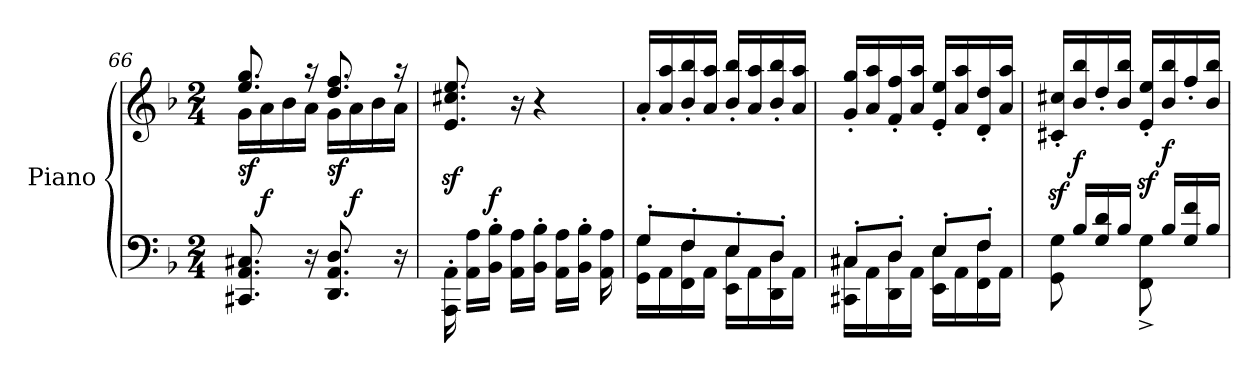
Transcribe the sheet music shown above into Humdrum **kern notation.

**kern	**kern	**dynam
*part1	*part1	*part1
*staff2	*staff1	*staff1/2
*I"Piano	*	*
*I'Pno	*	*
*clefF4	*clefG2	*
*k[b-]	*k[b-]	*
*M2/4	*M2/4	*
=66	=66	=66
*	*^	*
!	!	!	!LO:DY:b
8.CC#X/ 8.AA/ 8.C#X/	8.ee/ 8.gg/	16g\LL	sf
!	!	!	!LO:DY:b
.	.	16a\	f
.	.	16b-\	.
16r	16r	16a\JJ	.
!	!	!	!LO:DY:b
8.DD/ 8.AA/ 8.D/	8.dd/ 8.ff/	16g\LL	sf
!	!	!	!LO:DY:b
.	.	16a\	f
.	.	16b-\	.
16r	16r	16a\JJ	.
*	*v	*v	*
=67	=67	=67
16AAA\' 16AA\'	8.e/z< 8.cc#X/z< 8.ee/z<	.
16AA\ 16A\LL	.	.
!	!	!LO:DY:a=2
16BB-\' 16B-\'JJ	.	f
16AA\ 16A\LL	16r	.
16BB-\' 16B-\'JJ	4r	.
16AA\ 16A\LL	.	.
16BB-\' 16B-\'JJ	.	.
16AA\ 16A\	.	.
=68	=68	=68
*^	*	*
8G'/L	16GG\ 16G\LL	16a'/LL	.
.	16AA\	16a/ 16aa/	.
8F'/	16FF\ 16F\	16b-/' 16bb-/'	.
.	16AA\JJ	16a/ 16aa/JJ	.
8E'/	16EE\ 16E\LL	16b-/' 16bb-/'LL	.
.	16AA\	16a/ 16aa/	.
8D'/J	16DD\ 16D\	16b-/' 16bb-/'	.
.	16AA\JJ	16a/ 16aa/JJ	.
!!LO:LB:g=z
=69	=69	=69	=69
8C#X'/L	16CC#X\ 16C#\LL	16g/' 16gg/'LL	.
.	16AA\	16a/ 16aa/	.
8D'/J	16DD\ 16D\	16f/' 16ff/'	.
.	16AA\JJ	16a/ 16aa/JJ	.
8E'/L	16EE\ 16E\LL	16e/' 16ee/'LL	.
.	16AA\	16a/ 16aa/	.
8F'/J	16FF\ 16F\	16d/' 16dd/'	.
.	16AA\JJ	16a/ 16aa/JJ	.
=70	=70	=70	=70
16ryy	8GG\ 8G\	16c#X/z<' 16cc#X/z<'LL	.
!	!	!	!LO:DY:b
16B-/LL	.	16b-/ 16bb-/	f
16G/ 16d/	8ryy	16dd'/	.
16B-/JJ	.	16b-/ 16bb-/JJ	.
16ryy	8FF\^ 8G\^	16e/z<' 16ee/z<'LL	.
!	!	!	!LO:DY:b
16B-/LL	.	16b-/ 16bb-/	f
16G/ 16f/	8ryy	16ff'/	.
16B-/JJ	.	16b-/ 16bb-/JJ	.
*v	*v	*	*
=	=	=
*-	*-	*-
